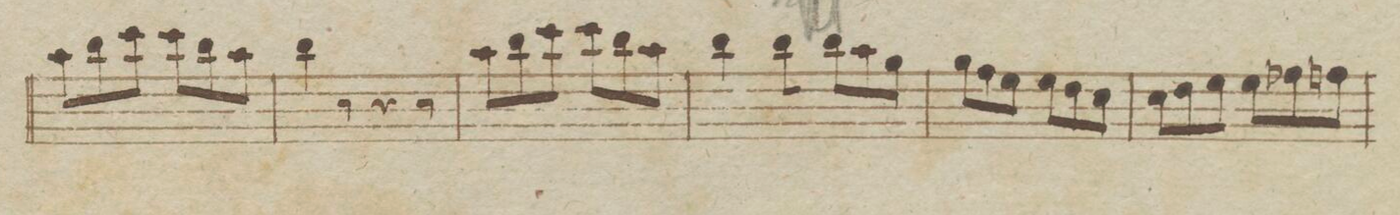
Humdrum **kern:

**kern	**dynam
*I"Fagotto Primo.	*
*clefF4	*
*k[b-e-]	*
*met(c)	*
*M6/8	*
8c\L	.
8d\	.
8e-\J	.
8e-\L	.
8d\	.
8c\J	.
=65	=65
4d\	.
8r	.
4r	.
8r	.
=66	=66
8c\L	.
8d\	.
8e-\J	.
8e-\L	.
8d\	.
8c\J	.
=67	=67
4d\	.
8d\	.
8d\L	.
8c\	.
8B-\J	.
=68	=68
8B-\L	.
8A\	.
8G\J	.
8G\L	.
8F\	.
8E-\J	.
=69	=69
8E-\L	.
8F\	.
8G\J	.
8G\L	.
8A-X\	.
8An\J	.
=70	=70
*-	*-
